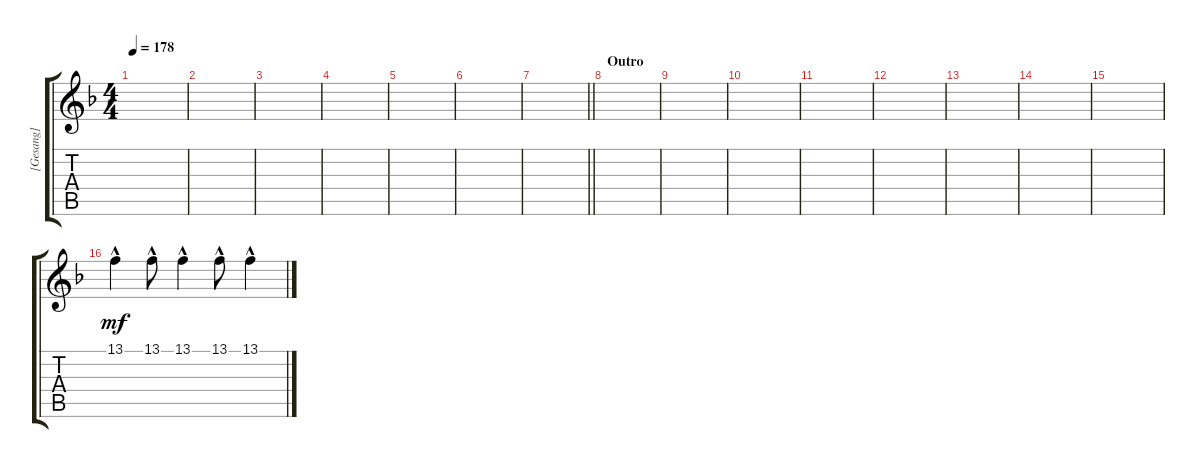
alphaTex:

\track ("[Gesang]" "[Gesang]") {instrument baritonesax}
\staff {score tabs}
\tuning (E4 B3 G3 D3 A2 E2) {hide}
\ts (4 4)
\tempo 178
\clef g2
\ks dminor
|
|
|
|
|
|
\barLineRight lightlight
|
\section ("" "Outro")
|
|
|
|
|
|
|
|
13.1{hac}.4{dy mf} 13.1{hac}.8 13.1{hac}.4 13.1{hac}.8 13.1{hac}.4
